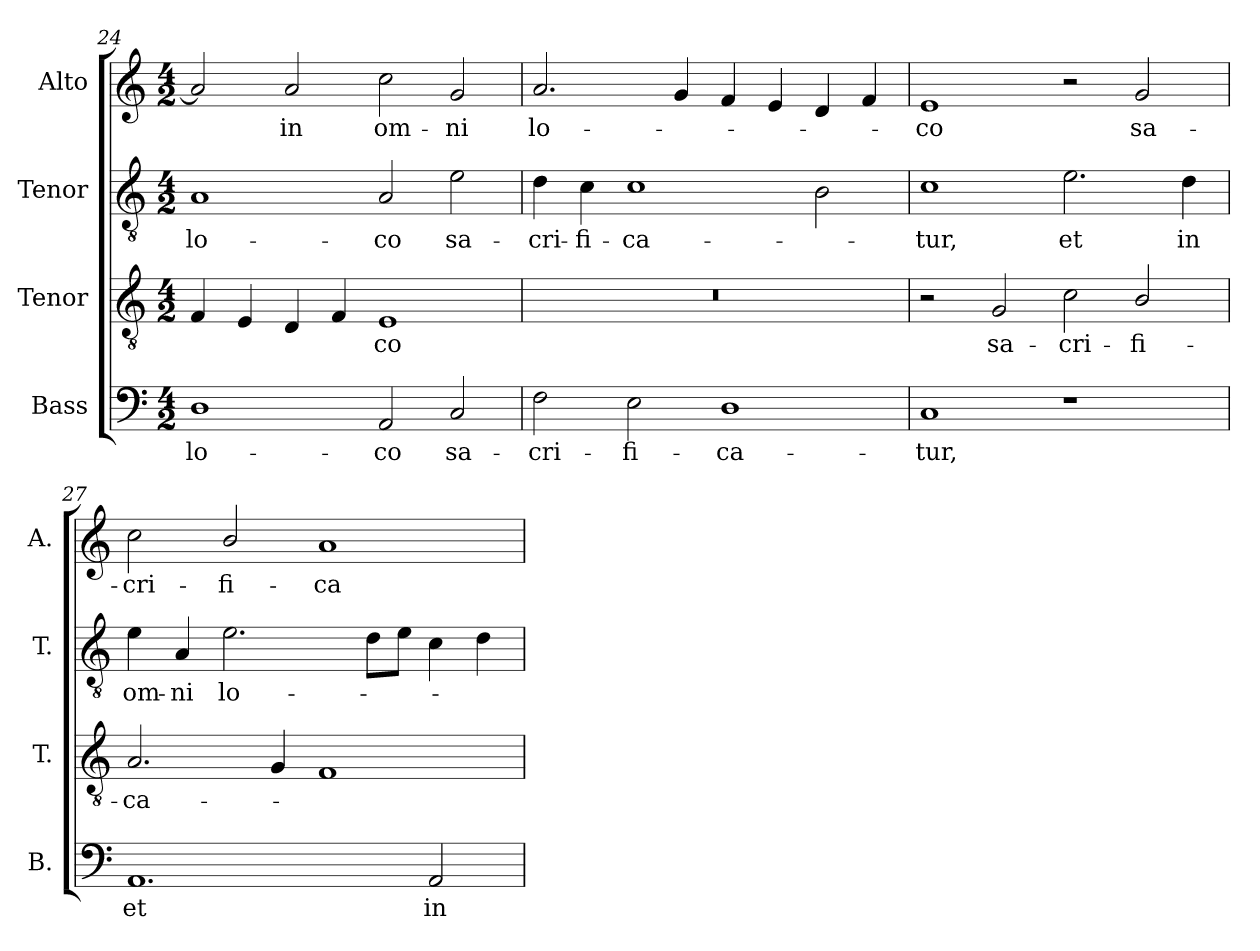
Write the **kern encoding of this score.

**kern	**text	**kern	**text	**kern	**text	**kern	**text
*part4	*part4	*part3	*part3	*part2	*part2	*part1	*part1
*staff4	*staff4	*staff3	*staff3	*staff2	*staff2	*staff1	*staff1
*I"Bass	*	*I"Tenor	*	*I"Tenor	*	*I"Alto	*
*I'B.	*	*I'T.	*	*I'T.	*	*I'A.	*
!!LO:LB:g=z
*clefF4	*	*clefGv2	*	*clefGv2	*	*clefG2	*
*	*	*ITrd7c12	*	*ITrd7c12	*	*	*
*k[]	*	*k[]	*	*k[]	*	*k[]	*
*C:	*	*C:	*	*C:	*	*C:	*
*M4/2	*	*M4/2	*	*M4/2	*	*M4/2	*
=24	=24	=24	=24	=24	=24	=24	=24
!	!LO:LY:b:color=#000000	!	!	!	!	!	!
!	!	!	!	!	!LO:LY:b:color=#000000	!	!
1Di	lo-	4FFi/	.	1AAi	lo-	2ai/]	.
.	.	4EEi/	.	.	.	.	.
!	!	!	!	!	!	!	!LO:LY:b:color=#000000
.	.	4DDi/	.	.	.	2ai/	in
.	.	4FFi/	.	.	.	.	.
!	!LO:LY:b:color=#000000	!	!	!	!	!	!
!	!	!	!LO:LY:b:color=#000000	!	!	!	!
!	!	!	!	!	!LO:LY:b:color=#000000	!	!
!	!	!	!	!	!	!	!LO:LY:b:color=#000000
2AAi/	-co	1EEi	-co	2AAi/	-co	2cci\	om-
!	!LO:LY:b:color=#000000	!	!	!	!	!	!
!	!	!	!	!	!LO:LY:b:color=#000000	!	!
!	!	!	!	!	!	!	!LO:LY:b:color=#000000
2Ci/	sa-	.	.	2Ei\	sa-	2gi/	-ni
=25	=25	=25	=25	=25	=25	=25	=25
!	!LO:LY:b:color=#000000	!LO:N:vis=1	!	!	!	!	!
!	!	!	!	!	!LO:LY:b:color=#000000	!	!
!	!	!	!	!	!	!	!LO:LY:b:color=#000000
2Fi\	-cri-	0r	.	4Di\	-cri-	2.ai/	lo-
!	!	!	!	!	!LO:LY:b:color=#000000	!	!
.	.	.	.	4Ci\	-fi-	.	.
!	!LO:LY:b:color=#000000	!	!	!	!	!	!
!	!	!	!	!	!LO:LY:b:color=#000000	!	!
2Ei\	-fi-	.	.	1Ci	-ca-	.	.
.	.	.	.	.	.	4gi/	.
!	!LO:LY:b:color=#000000	!	!	!	!	!	!
1Di	-ca-	.	.	.	.	4fi/	.
.	.	.	.	.	.	4ei/	.
.	.	.	.	2BBi\	.	4di/	.
.	.	.	.	.	.	4fi/	.
=26	=26	=26	=26	=26	=26	=26	=26
!	!LO:LY:b:color=#000000	!	!	!	!	!	!
!	!	!	!	!	!LO:LY:b:color=#000000	!	!
!	!	!	!	!	!	!	!LO:LY:b:color=#000000
1Ci	-tur,	2r	.	1Ci	-tur,	1ei	-co
!	!	!	!LO:LY:b:color=#000000	!	!	!	!
.	.	2GGi/	sa-	.	.	.	.
!	!	!	!LO:LY:b:color=#000000	!	!	!	!
!	!	!	!	!	!LO:LY:b:color=#000000	!	!
1r	.	2Ci\	-cri-	2.Ei\	et	2r	.
!	!	!	!LO:LY:b:color=#000000	!	!	!	!
!	!	!	!	!	!	!	!LO:LY:b:color=#000000
.	.	2BBi/	-fi-	.	.	2gi/	sa-
!	!	!	!	!	!LO:LY:b:color=#000000	!	!
.	.	.	.	4Di\	in	.	.
=27	=27	=27	=27	=27	=27	=27	=27
!	!LO:LY:b:color=#000000	!	!	!	!	!	!
!	!	!	!LO:LY:b:color=#000000	!	!	!	!
!	!	!	!	!	!LO:LY:b:color=#000000	!	!
!	!	!	!	!	!	!	!LO:LY:b:color=#000000
1.AAi	et	2.AAi/	-ca-	4Ei\	om-	2cci\	-cri-
!	!	!	!	!	!LO:LY:b:color=#000000	!	!
.	.	.	.	4AAi/	-ni	.	.
!	!	!	!	!	!LO:LY:b:color=#000000	!	!
!	!	!	!	!	!	!	!LO:LY:b:color=#000000
.	.	.	.	2.Ei\	lo-	2bi/	-fi-
.	.	4GGi/	.	.	.	.	.
!	!	!	!	!	!	!	!LO:LY:b:color=#000000
.	.	1FFi	.	.	.	1ai	-ca-
.	.	.	.	8Di\L	.	.	.
.	.	.	.	8Ei\J	.	.	.
!	!LO:LY:b:color=#000000	!	!	!	!	!	!
2AAi/	in	.	.	4Ci\	.	.	.
.	.	.	.	4Di\	.	.	.
=	=	=	=	=	=	=	=
*-	*-	*-	*-	*-	*-	*-	*-
